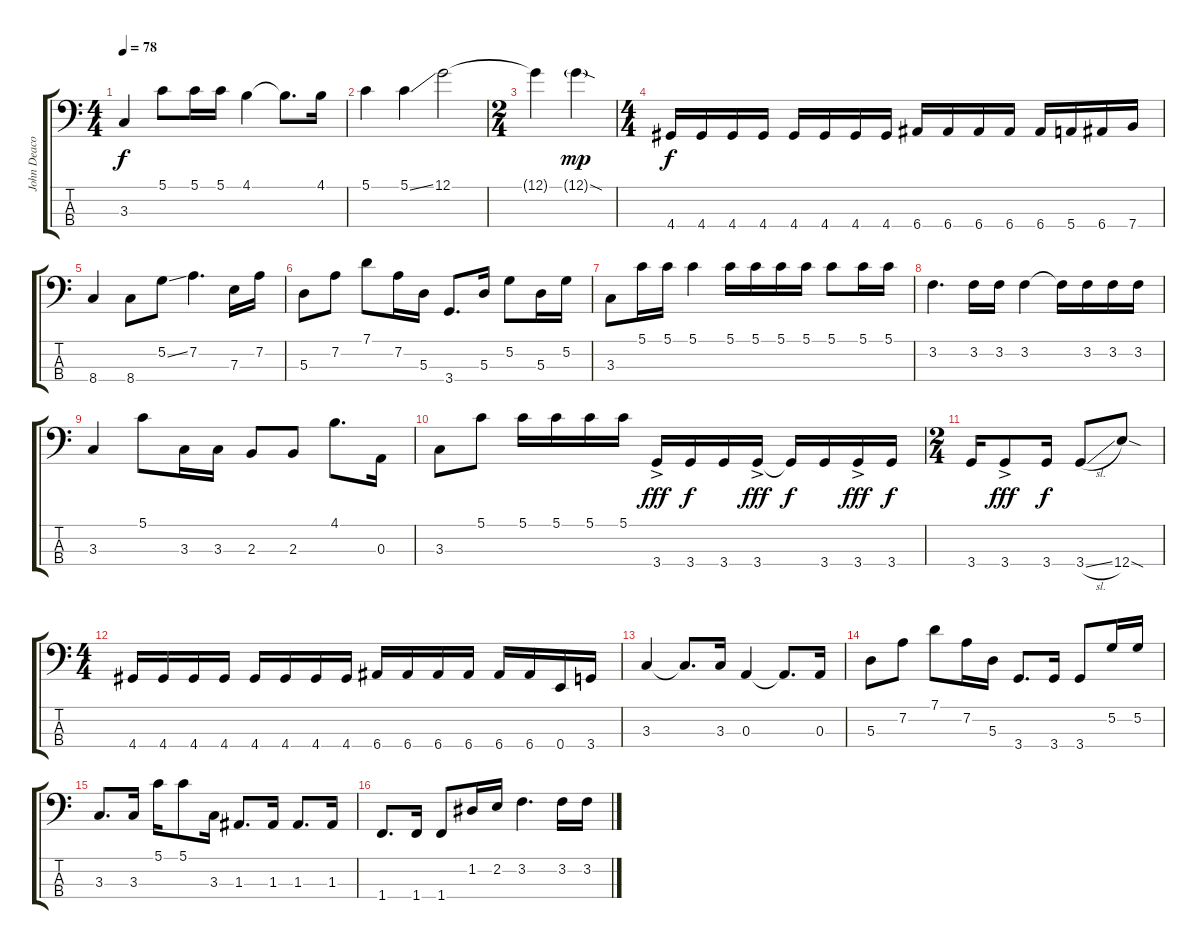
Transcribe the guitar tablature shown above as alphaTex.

\track ("John Deacon - Fender Precision" "John Deaco") {instrument electricbassfinger}
\staff {score tabs}
\tuning (G2 D2 A1 E1) {hide}
\ts (4 4)
\tempo 78
\clef f4
\ks c
3.3.4{dy f} 5.1.8 5.1.16 5.1.16 4.1.4 4.1{t}.8{d} 4.1.16 |
5.1.4 5.1{ss}.4 12.1.2 |
\ts (2 4)
12.1{t}.4 12.1{sod g}.4{dy mp} |
\ts (4 4)
4.4.16{dy f} 4.4.16 4.4.16 4.4.16 4.4.16 4.4.16 4.4.16 4.4.16 6.4.16 6.4.16 6.4.16 6.4.16 6.4.16 5.4.16 6.4.16 7.4.16 |
8.4.4 8.4.8 5.2{ss}.8 7.2.4{d} 7.3.16 7.2.16 |
5.3.8 7.2.8 7.1.8 7.2.16 5.3.16 3.4.8{d} 5.3.16 5.2.8 5.3.16 5.2.16 |
3.3.8 5.1.16 5.1.16 5.1.4 5.1.16 5.1.16 5.1.16 5.1.16 5.1.8 5.1.16 5.1.16 |
3.2.4{d} 3.2.16 3.2.16 3.2.4 3.2{t}.16 3.2.16 3.2.16 3.2.16 |
3.3.4 5.1.8 3.3.16 3.3.16 2.3.8 2.3.8 4.1.8{d} 0.3.16 |
3.3.8 5.1.8 5.1.16 5.1.16 5.1.16 5.1.16 3.4{ac}.16{dy fff} 3.4.16{dy f} 3.4.16 3.4{ac}.16{dy fff} 3.4{t}.16{dy f} 3.4.16 3.4{ac}.16{dy fff} 3.4.16{dy f} |
\ts (2 4)
3.4.16 3.4{ac}.8{dy fff} 3.4.16{dy f} 3.4{sl}.8 12.4{sod}.8 |
\ts (4 4)
4.4.16 4.4.16 4.4.16 4.4.16 4.4.16 4.4.16 4.4.16 4.4.16 6.4.16 6.4.16 6.4.16 6.4.16 6.4.16 6.4.16 0.4.16 3.4.16 |
3.3.4 3.3{t}.8{d} 3.3.16 0.3.4 0.3{t}.8{d} 0.3.16 |
5.3.8 7.2.8 7.1.8 7.2.16 5.3.16 3.4.8{d} 3.4.16 3.4.8 5.2.16 5.2.16 |
3.3.8{d} 3.3.16 5.1.16 5.1.8 3.3.16 1.3.8{d} 1.3.16 1.3.8{d} 1.3.16 |
1.4.8{d} 1.4.16 1.4.8 1.2.16 2.2.16 3.2.4{d} 3.2.16 3.2.16
